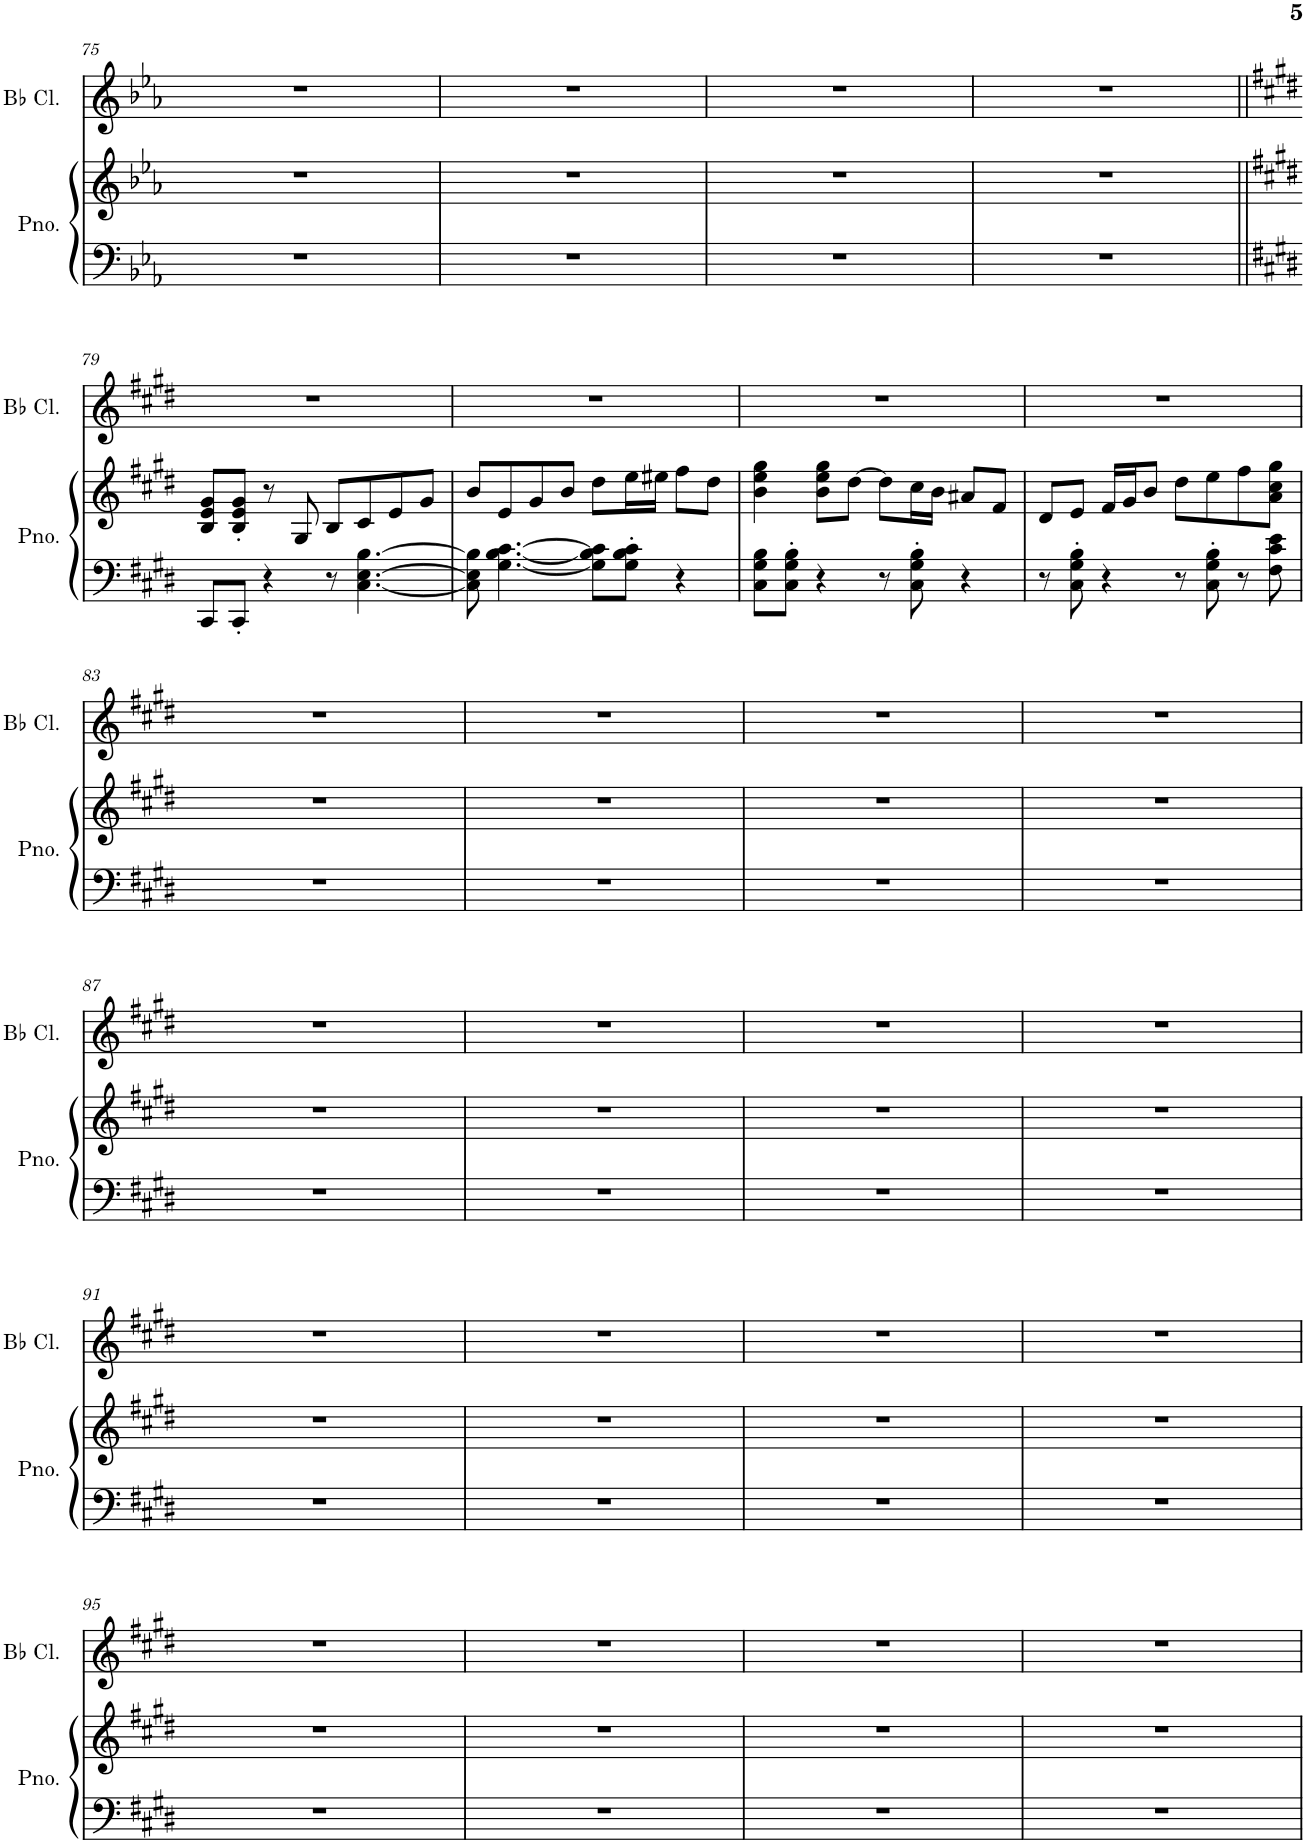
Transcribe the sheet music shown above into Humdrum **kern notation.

**kern	**kern	**kern
*part2	*part2	*part1
*staff3	*staff2	*staff1
*I"Piano	*	*I"Bb Clarinet
*I'Pno.	*	*I'Bb Cl.
!!LO:PB:g=z
*clefF4	*clefG2	*clefG2
*	*	*ITrd1c2
*k[b-e-a-]	*k[b-e-a-]	*k[b-e-a-]
*M4/4	*M4/4	*M4/4
=75	=75	=75
1r	1r	1r
=76	=76	=76
1r	1r	1r
=77	=77	=77
1r	1r	1r
=78	=78	=78
1r	1r	1r
!!LO:LB:g=z
=79||	=79||	=79||
*k[f#c#g#d#]	*k[f#c#g#d#]	*k[f#c#g#d#]
8CC#/L	8B/ 8e/ 8g#/L	1r
8CC#'/J	8B/' 8e/' 8g#/'J	.
4r	8r	.
.	8G#/	.
8r	8B/L	.
[4.C#\ [4.E\ [4.B\	8c#/	.
.	8e/	.
.	8g#/J	.
=80	=80	=80
8C#\] 8E\] 8B\]	8b/L	1r
[4.G#\ [4.B\ [4.c#\	8e/	.
.	8g#/	.
.	8b/J	.
8G#\] 8B\] 8c#\]L	8dd#\L	.
8G#\' 8B\' 8c#\'J	16ee\L	.
.	16ee#X\JJ	.
4r	8ff#\L	.
.	8dd#\J	.
=81	=81	=81
8C#\ 8G#\ 8B\L	4b\ 4ee\ 4gg#\	1r
8C#\' 8G#\' 8B\'J	.	.
4r	8b\ 8ee\ 8gg#\L	.
.	[8dd#\J	.
8r	8dd#\L]	.
8C#\' 8G#\' 8B\'	16cc#\L	.
.	16b\JJ	.
4r	8a#X/L	.
.	8f#/J	.
=82	=82	=82
8r	8d#/L	1r
8C#\' 8G#\' 8B\'	8e/J	.
4r	16f#/LL	.
.	16g#/J	.
.	8b/J	.
8r	8dd#\L	.
8C#\' 8G#\' 8B\'	8ee\	.
8r	8ff#\	.
8F#\ 8c#\ 8e\	8a\ 8cc#\ 8gg#\J	.
!!LO:LB:g=z
=83	=83	=83
1r	1r	1r
=84	=84	=84
1r	1r	1r
=85	=85	=85
1r	1r	1r
=86	=86	=86
1r	1r	1r
!!LO:LB:g=z
=87	=87	=87
1r	1r	1r
=88	=88	=88
1r	1r	1r
=89	=89	=89
1r	1r	1r
=90	=90	=90
1r	1r	1r
!!LO:LB:g=z
=91	=91	=91
1r	1r	1r
=92	=92	=92
1r	1r	1r
=93	=93	=93
1r	1r	1r
=94	=94	=94
1r	1r	1r
!!LO:LB:g=z
=95	=95	=95
1r	1r	1r
=96	=96	=96
1r	1r	1r
=97	=97	=97
1r	1r	1r
=98	=98	=98
1r	1r	1r
=	=	=
*-	*-	*-
